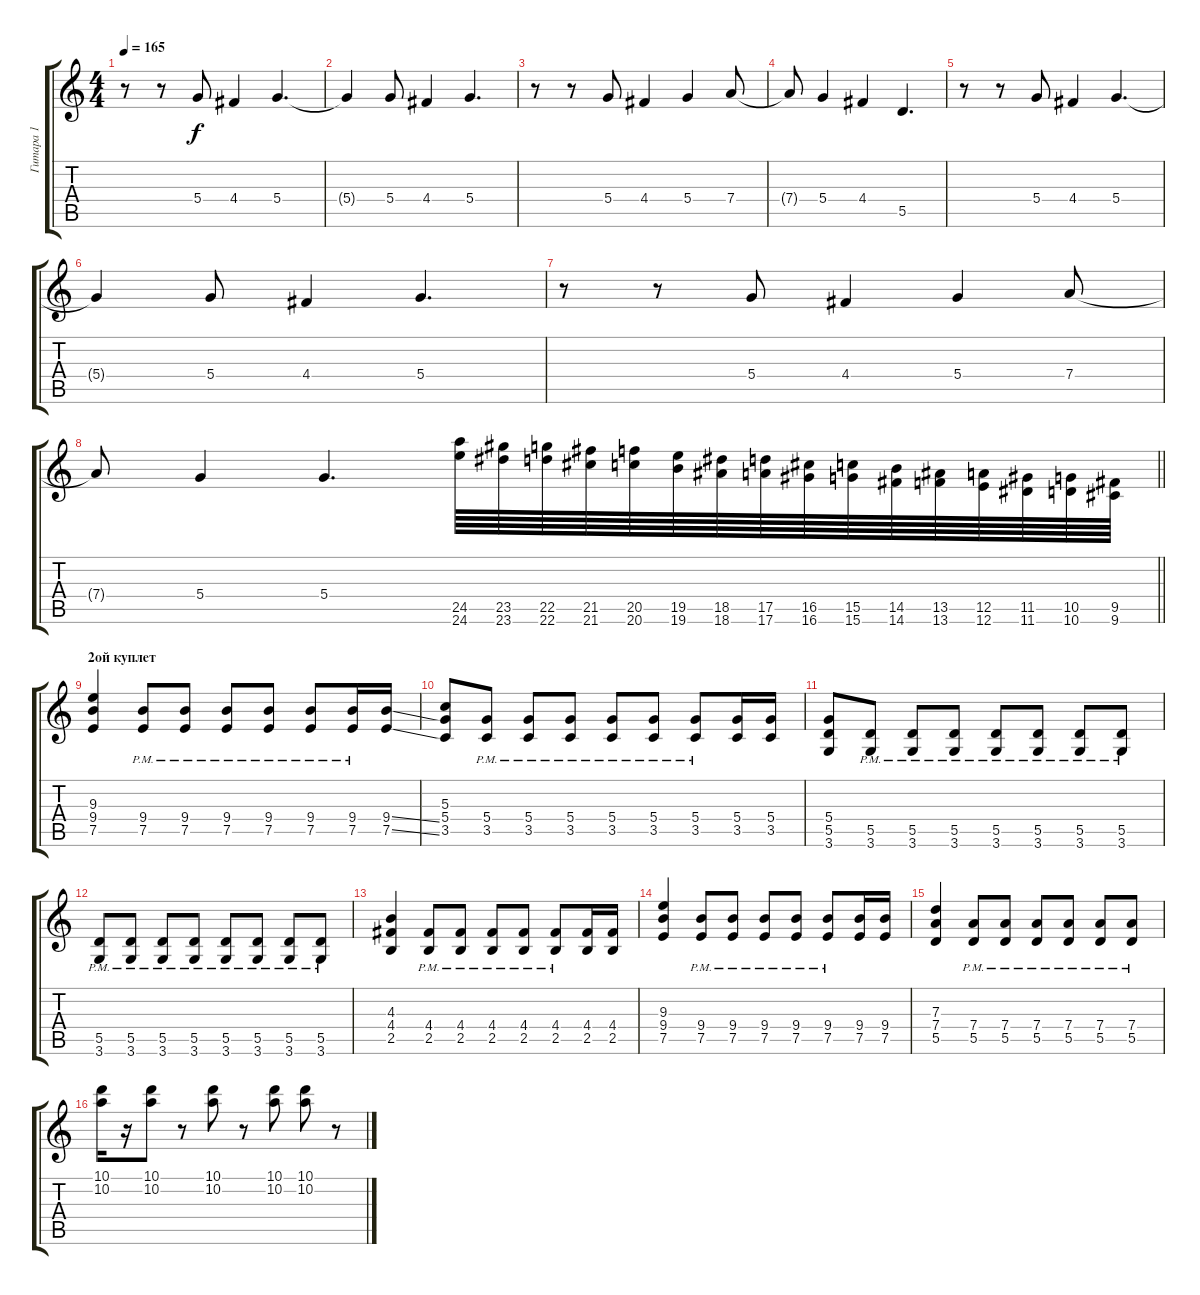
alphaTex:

\track ("Гитара 1" "Гитара 1") {instrument overdrivenguitar}
\staff {score tabs}
\tuning (E4 B3 G3 D3 A2 E2) {hide}
\ts (4 4)
\tempo 165
\clef g2
\ks c
r.8{dy f} r.8 5.4.8 4.4.4 5.4.4{d} |
5.4{t}.4 5.4.8 4.4.4 5.4.4{d} |
r.8 r.8 5.4.8 4.4.4 5.4.4 7.4.8 |
7.4{t}.8 5.4.4 4.4.4 5.5.4{d} |
r.8 r.8 5.4.8 4.4.4 5.4.4{d} |
5.4{t}.4 5.4.8 4.4.4 5.4.4{d} |
r.8 r.8 5.4.8 4.4.4 5.4.4 7.4.8 |
\barLineRight lightlight
7.4{t}.8 5.4.4 5.4.4{d} (24.5 24.6).64 (23.5 23.6).64 (22.5 22.6).64 (21.5 21.6).64 (20.5 20.6).64 (19.5 19.6).64 (18.5 18.6).64 (17.5 17.6).64 (16.5 16.6).64 (15.5 15.6).64 (14.5 14.6).64 (13.5 13.6).64 (12.5 12.6).64 (11.5 11.6).64 (10.5 10.6).64 (9.5 9.6).64 |
\section ("" "2ой куплет")
(9.3 9.4 7.5).4 (9.4{pm} 7.5{pm}).8 (9.4{pm} 7.5{pm}).8 (9.4{pm} 7.5{pm}).8 (9.4{pm} 7.5{pm}).8 (9.4{pm} 7.5{pm}).8 (9.4{pm} 7.5{pm}).16 (9.4{ss} 7.5{ss}).16 |
(5.3 5.4 3.5).8 (5.4{pm} 3.5{pm}).8 (5.4{pm} 3.5{pm}).8 (5.4{pm} 3.5{pm}).8 (5.4{pm} 3.5{pm}).8 (5.4{pm} 3.5{pm}).8 (5.4{pm} 3.5{pm}).8 (5.4 3.5).16 (5.4 3.5).16 |
(5.4 5.5 3.6).8 (5.5{pm} 3.6{pm}).8 (5.5{pm} 3.6{pm}).8 (5.5{pm} 3.6{pm}).8 (5.5{pm} 3.6{pm}).8 (5.5{pm} 3.6{pm}).8 (5.5{pm} 3.6{pm}).8 (5.5{pm} 3.6{pm}).8 |
(5.5{pm} 3.6{pm}).8 (5.5{pm} 3.6{pm}).8 (5.5{pm} 3.6{pm}).8 (5.5{pm} 3.6{pm}).8 (5.5{pm} 3.6{pm}).8 (5.5{pm} 3.6{pm}).8 (5.5{pm} 3.6{pm}).8 (5.5 3.6{pm}).8 |
(4.3 4.4 2.5).4 (4.4{pm} 2.5{pm}).8 (4.4{pm} 2.5{pm}).8 (4.4{pm} 2.5{pm}).8 (4.4{pm} 2.5{pm}).8 (4.4{pm} 2.5{pm}).8 (4.4 2.5).16 (4.4 2.5).16 |
(9.3 9.4 7.5).4 (9.4{pm} 7.5{pm}).8 (9.4{pm} 7.5{pm}).8 (9.4{pm} 7.5{pm}).8 (9.4{pm} 7.5{pm}).8 (9.4{pm} 7.5{pm}).8 (9.4 7.5).16 (9.4 7.5).16 |
(7.3 7.4 5.5).4 (7.4{pm} 5.5{pm}).8 (7.4{pm} 5.5{pm}).8 (7.4{pm} 5.5{pm}).8 (7.4{pm} 5.5{pm}).8 (7.4{pm} 5.5{pm}).8 (7.4{pm} 5.5{pm}).8 |
(10.1 10.2).16 r.16 (10.1 10.2).8 r.8 (10.1 10.2).8 r.8 (10.1 10.2).8 (10.1 10.2).8 r.8
